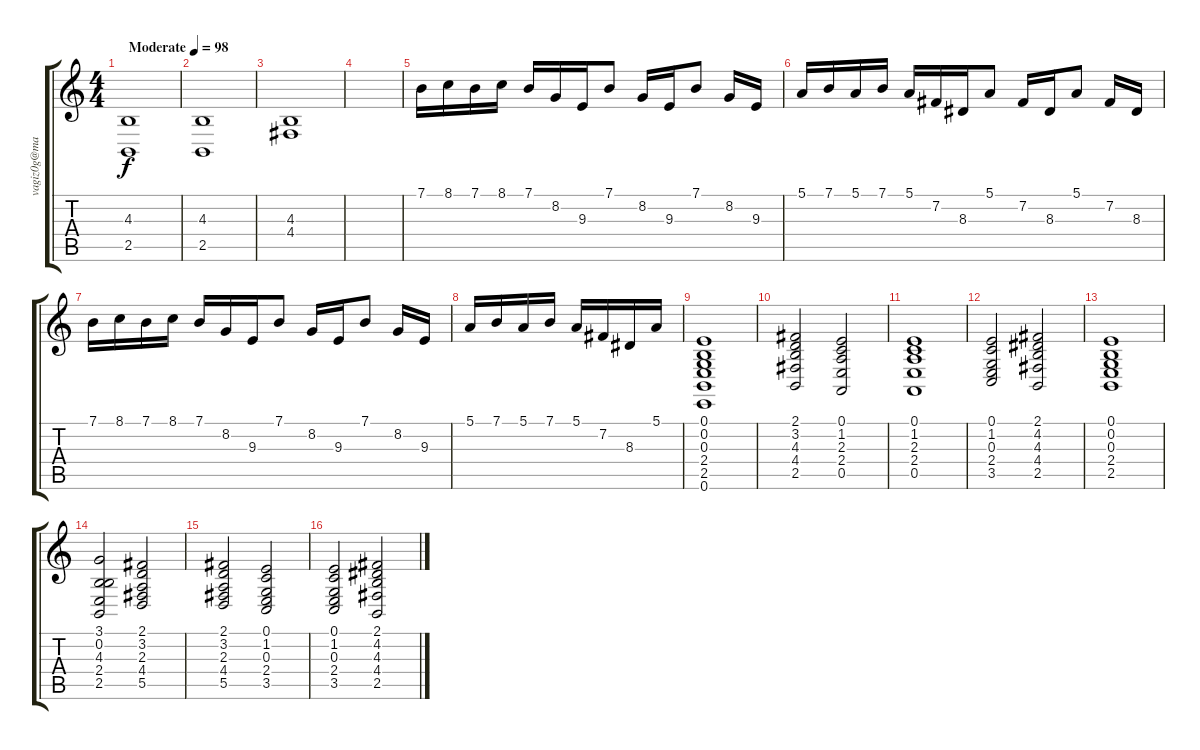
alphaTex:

\track ("" "vagiz0g@ma") {instrument pad8sweep}
\staff {score tabs}
\tuning (E4 B3 G3 D3 A2 E2) {hide}
\ts (4 4)
\tempo (98 "Moderate")
\clef g2
\ks c
(4.3 2.5).1{dy f instrument pad8sweep} |
(4.3 2.5).1 |
(4.3 4.4).1 |
|
7.1.16 8.1.16 7.1.16 8.1.16 7.1.16 8.2.16 9.3.16 7.1.8 8.2.16 9.3.16 7.1.8 8.2.16 9.3.16 |
5.1.16 7.1.16 5.1.16 7.1.16 5.1.16 7.2.16 8.3.16 5.1.8 7.2.16 8.3.16 5.1.8 7.2.16 8.3.16 |
7.1.16 8.1.16 7.1.16 8.1.16 7.1.16 8.2.16 9.3.16 7.1.8 8.2.16 9.3.16 7.1.8 8.2.16 9.3.16 |
5.1.16 7.1.16 5.1.16 7.1.16 5.1.16 7.2.16 8.3.16 5.1.16 |
(0.1 0.2 0.3 2.4 2.5 0.6).1 |
(2.1 3.2 4.3 4.4 2.5).2 (0.1 1.2 2.3 2.4 0.5).2 |
(0.1 1.2 2.3 2.4 0.5).1 |
(0.1 1.2 0.3 2.4 3.5).2 (2.1 4.2 4.3 4.4 2.5).2 |
(0.1 0.2 0.3 2.4 2.5).1 |
(3.1 0.2 4.3 2.4 2.5).2 (2.1 3.2 2.3 4.4 5.5).2 |
(2.1 3.2 2.3 4.4 5.5).2 (0.1 1.2 0.3 2.4 3.5).2 |
(0.1 1.2 0.3 2.4 3.5).2 (2.1 4.2 4.3 4.4 2.5).2
